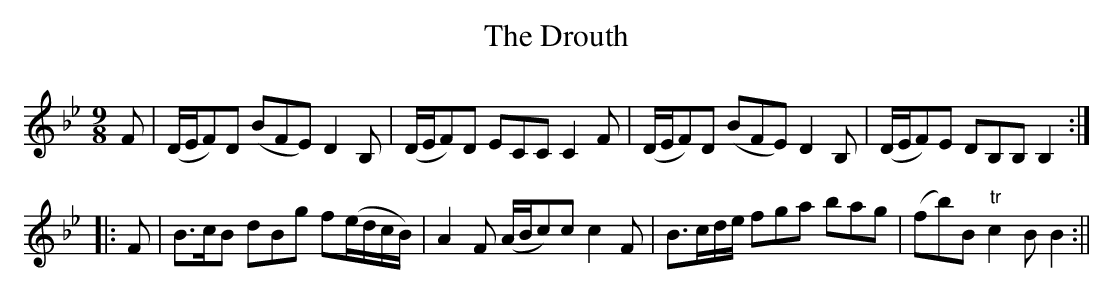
X:1
T:Drouth, The
M:9/8
L:1/8
K:Bb
F|(D/E/F)D (BFE) D2B,|(D/E/F)D ECC C2F|(D/E/F)D (BFE) D2B,|(D/E/F)E DB,B, B,2:|
|:F|B>cB dBg f(e/d/c/B/)|A2F (A/B/c)c c2F|B>cd/e/ fga bag|(fb)B "tr"c2B B2:||
